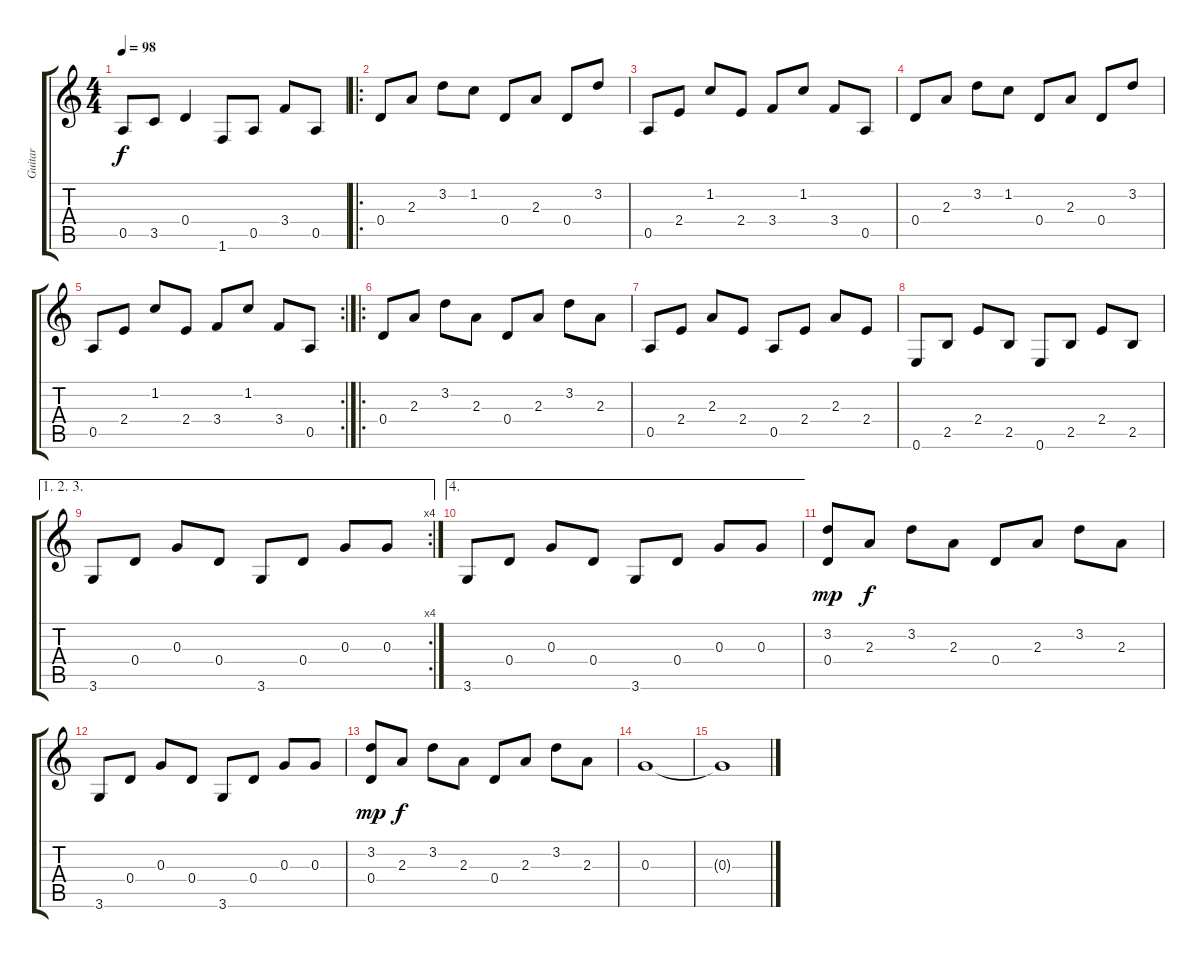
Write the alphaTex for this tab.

\track ("Guitar" "Guitar") {instrument electricguitarclean}
\staff {score tabs}
\tuning (E4 B3 G3 D3 A2 E2) {hide}
\ts (4 4)
\tempo 98
\clef g2
\ks c
0.5.8{dy f} 3.5.8 0.4.4 1.6.8 0.5.8 3.4.8 0.5.8 |
\ro
0.4.8 2.3.8 3.2.8 1.2.8 0.4.8 2.3.8 0.4.8 3.2.8 |
0.5.8 2.4.8 1.2.8 2.4.8 3.4.8 1.2.8 3.4.8 0.5.8 |
0.4.8 2.3.8 3.2.8 1.2.8 0.4.8 2.3.8 0.4.8 3.2.8 |
\rc 2
0.5.8 2.4.8 1.2.8 2.4.8 3.4.8 1.2.8 3.4.8 0.5.8 |
\ro
0.4.8 2.3.8 3.2.8 2.3.8 0.4.8 2.3.8 3.2.8 2.3.8 |
0.5.8 2.4.8 2.3.8 2.4.8 0.5.8 2.4.8 2.3.8 2.4.8 |
0.6.8 2.5.8 2.4.8 2.5.8 0.6.8 2.5.8 2.4.8 2.5.8 |
\ae (1 2 3)
\rc 4
3.6.8 0.4.8 0.3.8 0.4.8 3.6.8 0.4.8 0.3.8 0.3.8 |
\ae 4
3.6.8 0.4.8 0.3.8 0.4.8 3.6.8 0.4.8 0.3.8 0.3.8 |
(3.2 0.4).8{dy mp} 2.3.8{dy f} 3.2.8 2.3.8 0.4.8 2.3.8 3.2.8 2.3.8 |
3.6.8 0.4.8 0.3.8 0.4.8 3.6.8 0.4.8 0.3.8 0.3.8 |
(3.2 0.4).8{dy mp} 2.3.8{dy f} 3.2.8 2.3.8 0.4.8 2.3.8 3.2.8 2.3.8 |
0.3.1 |
0.3{t}.1
